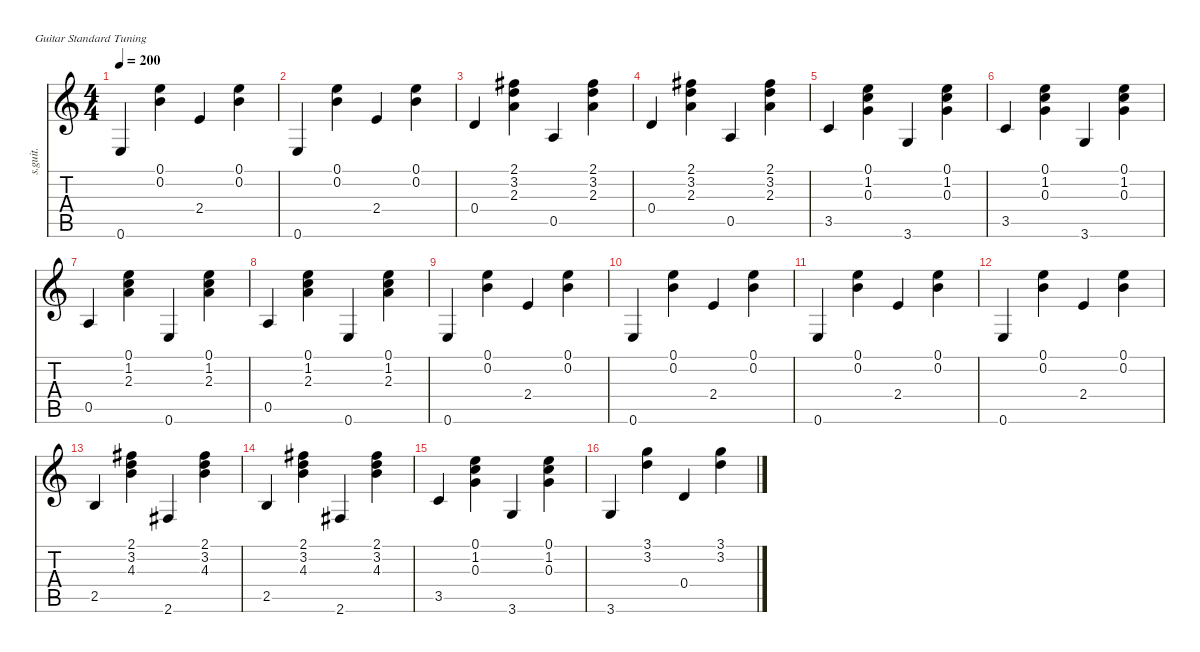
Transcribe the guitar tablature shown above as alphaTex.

\defaultSystemsLayout 4
\hideDynamics
\bracketExtendMode nobrackets
\track ("Steel Guitar" "s.guit.") {instrument acousticguitarsteel}
\staff {score tabs}
\tuning (E4 B3 G3 D3 A2 E2)
\ts (4 4)
\tempo 200
\clef g2
\ks c
0.6.4{dy mf beam Up} (0.1 0.2).4{beam Down} 2.4.4{beam Up} (0.1 0.2).4{beam Down} |
0.6.4{beam Up} (0.1 0.2).4{beam Down} 2.4.4{beam Up} (0.1 0.2).4{beam Down} |
0.4.4{beam Up} (2.1{acc #} 3.2 2.3).4{beam Down} 0.5.4{beam Up} (2.1{acc #} 3.2 2.3).4{beam Down} |
0.4.4{beam Up} (2.1{acc #} 3.2 2.3).4{beam Down} 0.5.4{beam Up} (2.1{acc #} 3.2 2.3).4{beam Down} |
3.5.4{beam Up} (0.1 1.2 0.3).4{beam Down} 3.6.4{beam Up} (0.1 1.2 0.3).4{beam Down} |
3.5.4{beam Up} (0.1 1.2 0.3).4{beam Down} 3.6.4{beam Up} (0.1 1.2 0.3).4{beam Down} |
0.5.4{beam Up} (0.1 1.2 2.3).4{beam Down} 0.6.4{beam Up} (0.1 1.2 2.3).4{beam Down} |
0.5.4{beam Up} (0.1 1.2 2.3).4{beam Down} 0.6.4{beam Up} (0.1 1.2 2.3).4{beam Down} |
0.6.4{beam Up} (0.1 0.2).4{beam Down} 2.4.4{beam Up} (0.1 0.2).4{beam Down} |
0.6.4{beam Up} (0.1 0.2).4{beam Down} 2.4.4{beam Up} (0.1 0.2).4{beam Down} |
0.6.4{beam Up} (0.1 0.2).4{beam Down} 2.4.4{beam Up} (0.1 0.2).4{beam Down} |
0.6.4{beam Up} (0.1 0.2).4{beam Down} 2.4.4{beam Up} (0.1 0.2).4{beam Down} |
2.5.4{beam Up} (2.1{acc #} 3.2 4.3).4{beam Down} 2.6{acc #}.4{beam Up} (2.1{acc #} 3.2 4.3).4{beam Down} |
2.5.4{beam Up} (2.1{acc #} 3.2 4.3).4{beam Down} 2.6{acc #}.4{beam Up} (2.1{acc #} 3.2 4.3).4{beam Down} |
3.5.4{beam Up} (0.1 1.2 0.3).4{beam Down} 3.6.4{beam Up} (0.1 1.2 0.3).4{beam Down} |
3.6.4{beam Up} (3.1 3.2).4{beam Down} 0.4.4{beam Up} (3.1 3.2).4{beam Down}
